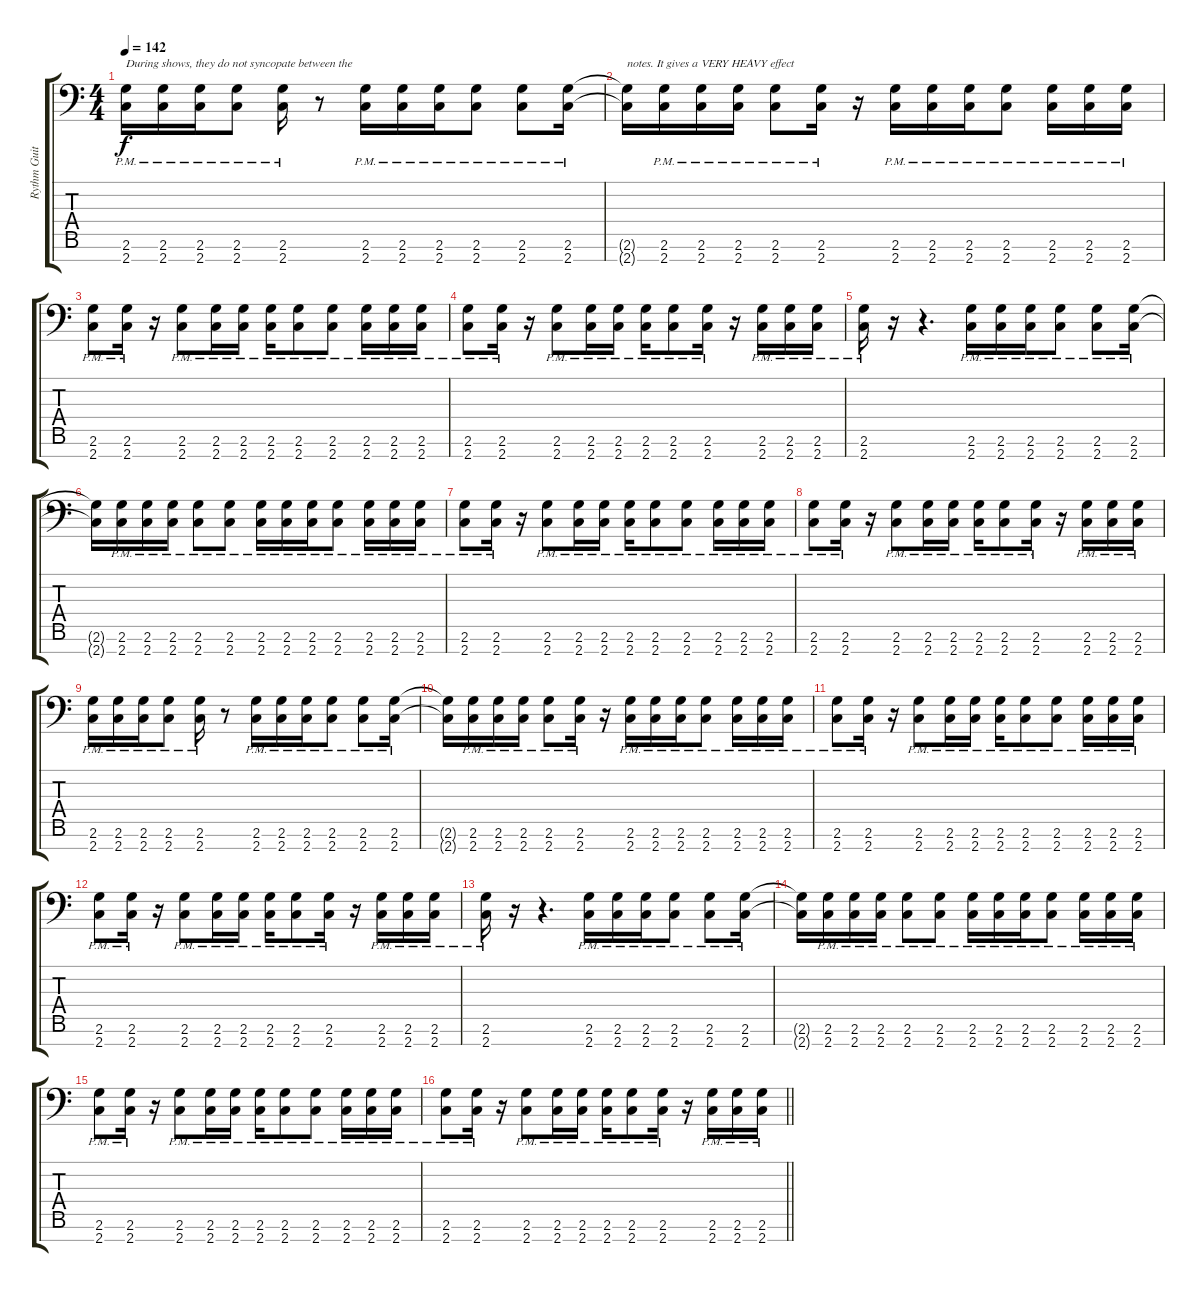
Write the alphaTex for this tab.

\track ("Rythm Guitar #2" "Rythm Guit") {instrument distortionguitar}
\staff {score tabs}
\tuning (Eb4 Bb3 F3 Eb3 Bb2 F2 Bb1) {hide}
\ts (4 4)
\section ("" "")
\tempo 142
\clef f4
\ks c
(2.6{pm} 2.7{pm}).16{txt "During shows, they do not syncopate between the" dy f} (2.6{pm} 2.7{pm}).16 (2.6{pm} 2.7{pm}).16 (2.6{pm} 2.7{pm}).8 (2.6{pm} 2.7{pm}).16 r.8 (2.6{pm} 2.7{pm}).16 (2.6{pm} 2.7{pm}).16 (2.6{pm} 2.7{pm}).16 (2.6{pm} 2.7{pm}).8 (2.6{pm} 2.7{pm}).8 (2.6{pm} 2.7{pm}).16 |
(2.6{t} 2.7{t}).16{txt "notes. It gives a VERY HEAVY effect"} (2.6{pm} 2.7{pm}).16 (2.6{pm} 2.7{pm}).16 (2.6{pm} 2.7{pm}).16 (2.6{pm} 2.7{pm}).8 (2.6{pm} 2.7{pm}).16 r.16 (2.6{pm} 2.7{pm}).16 (2.6{pm} 2.7{pm}).16 (2.6{pm} 2.7{pm}).16 (2.6{pm} 2.7{pm}).8 (2.6{pm} 2.7{pm}).16 (2.6{pm} 2.7{pm}).16 (2.6{pm} 2.7{pm}).16 |
(2.6{pm} 2.7{pm}).8 (2.6{pm} 2.7{pm}).16 r.16 (2.6{pm} 2.7{pm}).8 (2.6{pm} 2.7{pm}).16 (2.6{pm} 2.7{pm}).16 (2.6{pm} 2.7{pm}).16 (2.6{pm} 2.7{pm}).8 (2.6{pm} 2.7{pm}).8 (2.6{pm} 2.7{pm}).16 (2.6{pm} 2.7{pm}).16 (2.6{pm} 2.7{pm}).16 |
(2.6{pm} 2.7{pm}).8 (2.6{pm} 2.7{pm}).16 r.16 (2.6{pm} 2.7{pm}).8 (2.6{pm} 2.7{pm}).16 (2.6{pm} 2.7{pm}).16 (2.6{pm} 2.7{pm}).16 (2.6{pm} 2.7{pm}).8 (2.6{pm} 2.7{pm}).16 r.16 (2.6{pm} 2.7{pm}).16 (2.6{pm} 2.7{pm}).16 (2.6{pm} 2.7{pm}).16 |
(2.6{pm} 2.7{pm}).16 r.16 r.4{d} (2.6{pm} 2.7{pm}).16 (2.6{pm} 2.7{pm}).16 (2.6{pm} 2.7{pm}).16 (2.6{pm} 2.7{pm}).8 (2.6{pm} 2.7{pm}).8 (2.6{pm} 2.7{pm}).16 |
(2.6{t} 2.7{t}).16 (2.6{pm} 2.7{pm}).16 (2.6{pm} 2.7{pm}).16 (2.6{pm} 2.7{pm}).16 (2.6{pm} 2.7{pm}).8 (2.6{pm} 2.7{pm}).8 (2.6{pm} 2.7{pm}).16 (2.6{pm} 2.7{pm}).16 (2.6{pm} 2.7{pm}).16 (2.6{pm} 2.7{pm}).8 (2.6{pm} 2.7{pm}).16 (2.6{pm} 2.7{pm}).16 (2.6{pm} 2.7{pm}).16 |
(2.6{pm} 2.7{pm}).8 (2.6{pm} 2.7{pm}).16 r.16 (2.6{pm} 2.7{pm}).8 (2.6{pm} 2.7{pm}).16 (2.6{pm} 2.7{pm}).16 (2.6{pm} 2.7{pm}).16 (2.6{pm} 2.7{pm}).8 (2.6{pm} 2.7{pm}).8 (2.6{pm} 2.7{pm}).16 (2.6{pm} 2.7{pm}).16 (2.6{pm} 2.7{pm}).16 |
(2.6{pm} 2.7{pm}).8 (2.6{pm} 2.7{pm}).16 r.16 (2.6{pm} 2.7{pm}).8 (2.6{pm} 2.7{pm}).16 (2.6{pm} 2.7{pm}).16 (2.6{pm} 2.7{pm}).16 (2.6{pm} 2.7{pm}).8 (2.6{pm} 2.7{pm}).16 r.16 (2.6{pm} 2.7{pm}).16 (2.6{pm} 2.7{pm}).16 (2.6{pm} 2.7{pm}).16 |
(2.6{pm} 2.7{pm}).16 (2.6{pm} 2.7{pm}).16 (2.6{pm} 2.7{pm}).16 (2.6{pm} 2.7{pm}).8 (2.6{pm} 2.7{pm}).16 r.8 (2.6{pm} 2.7{pm}).16 (2.6{pm} 2.7{pm}).16 (2.6{pm} 2.7{pm}).16 (2.6{pm} 2.7{pm}).8 (2.6{pm} 2.7{pm}).8 (2.6{pm} 2.7{pm}).16 |
(2.6{t} 2.7{t}).16 (2.6{pm} 2.7{pm}).16 (2.6{pm} 2.7{pm}).16 (2.6{pm} 2.7{pm}).16 (2.6{pm} 2.7{pm}).8 (2.6{pm} 2.7{pm}).16 r.16 (2.6{pm} 2.7{pm}).16 (2.6{pm} 2.7{pm}).16 (2.6{pm} 2.7{pm}).16 (2.6{pm} 2.7{pm}).8 (2.6{pm} 2.7{pm}).16 (2.6{pm} 2.7{pm}).16 (2.6{pm} 2.7{pm}).16 |
(2.6{pm} 2.7{pm}).8 (2.6{pm} 2.7{pm}).16 r.16 (2.6{pm} 2.7{pm}).8 (2.6{pm} 2.7{pm}).16 (2.6{pm} 2.7{pm}).16 (2.6{pm} 2.7{pm}).16 (2.6{pm} 2.7{pm}).8 (2.6{pm} 2.7{pm}).8 (2.6{pm} 2.7{pm}).16 (2.6{pm} 2.7{pm}).16 (2.6{pm} 2.7{pm}).16 |
(2.6{pm} 2.7{pm}).8 (2.6{pm} 2.7{pm}).16 r.16 (2.6{pm} 2.7{pm}).8 (2.6{pm} 2.7{pm}).16 (2.6{pm} 2.7{pm}).16 (2.6{pm} 2.7{pm}).16 (2.6{pm} 2.7{pm}).8 (2.6{pm} 2.7{pm}).16 r.16 (2.6{pm} 2.7{pm}).16 (2.6{pm} 2.7{pm}).16 (2.6{pm} 2.7{pm}).16 |
(2.6{pm} 2.7{pm}).16 r.16 r.4{d} (2.6{pm} 2.7{pm}).16 (2.6{pm} 2.7{pm}).16 (2.6{pm} 2.7{pm}).16 (2.6{pm} 2.7{pm}).8 (2.6{pm} 2.7{pm}).8 (2.6{pm} 2.7{pm}).16 |
(2.6{t} 2.7{t}).16 (2.6{pm} 2.7{pm}).16 (2.6{pm} 2.7{pm}).16 (2.6{pm} 2.7{pm}).16 (2.6{pm} 2.7{pm}).8 (2.6{pm} 2.7{pm}).8 (2.6{pm} 2.7{pm}).16 (2.6{pm} 2.7{pm}).16 (2.6{pm} 2.7{pm}).16 (2.6{pm} 2.7{pm}).8 (2.6{pm} 2.7{pm}).16 (2.6{pm} 2.7{pm}).16 (2.6{pm} 2.7{pm}).16 |
(2.6{pm} 2.7{pm}).8 (2.6{pm} 2.7{pm}).16 r.16 (2.6{pm} 2.7{pm}).8 (2.6{pm} 2.7{pm}).16 (2.6{pm} 2.7{pm}).16 (2.6{pm} 2.7{pm}).16 (2.6{pm} 2.7{pm}).8 (2.6{pm} 2.7{pm}).8 (2.6{pm} 2.7{pm}).16 (2.6{pm} 2.7{pm}).16 (2.6{pm} 2.7{pm}).16 |
\barLineRight lightlight
(2.6{pm} 2.7{pm}).8 (2.6{pm} 2.7{pm}).16 r.16 (2.6{pm} 2.7{pm}).8 (2.6{pm} 2.7{pm}).16 (2.6{pm} 2.7{pm}).16 (2.6{pm} 2.7{pm}).16 (2.6{pm} 2.7{pm}).8 (2.6{pm} 2.7{pm}).16 r.16 (2.6{pm} 2.7{pm}).16 (2.6{pm} 2.7{pm}).16 (2.6{pm} 2.7{pm}).16
